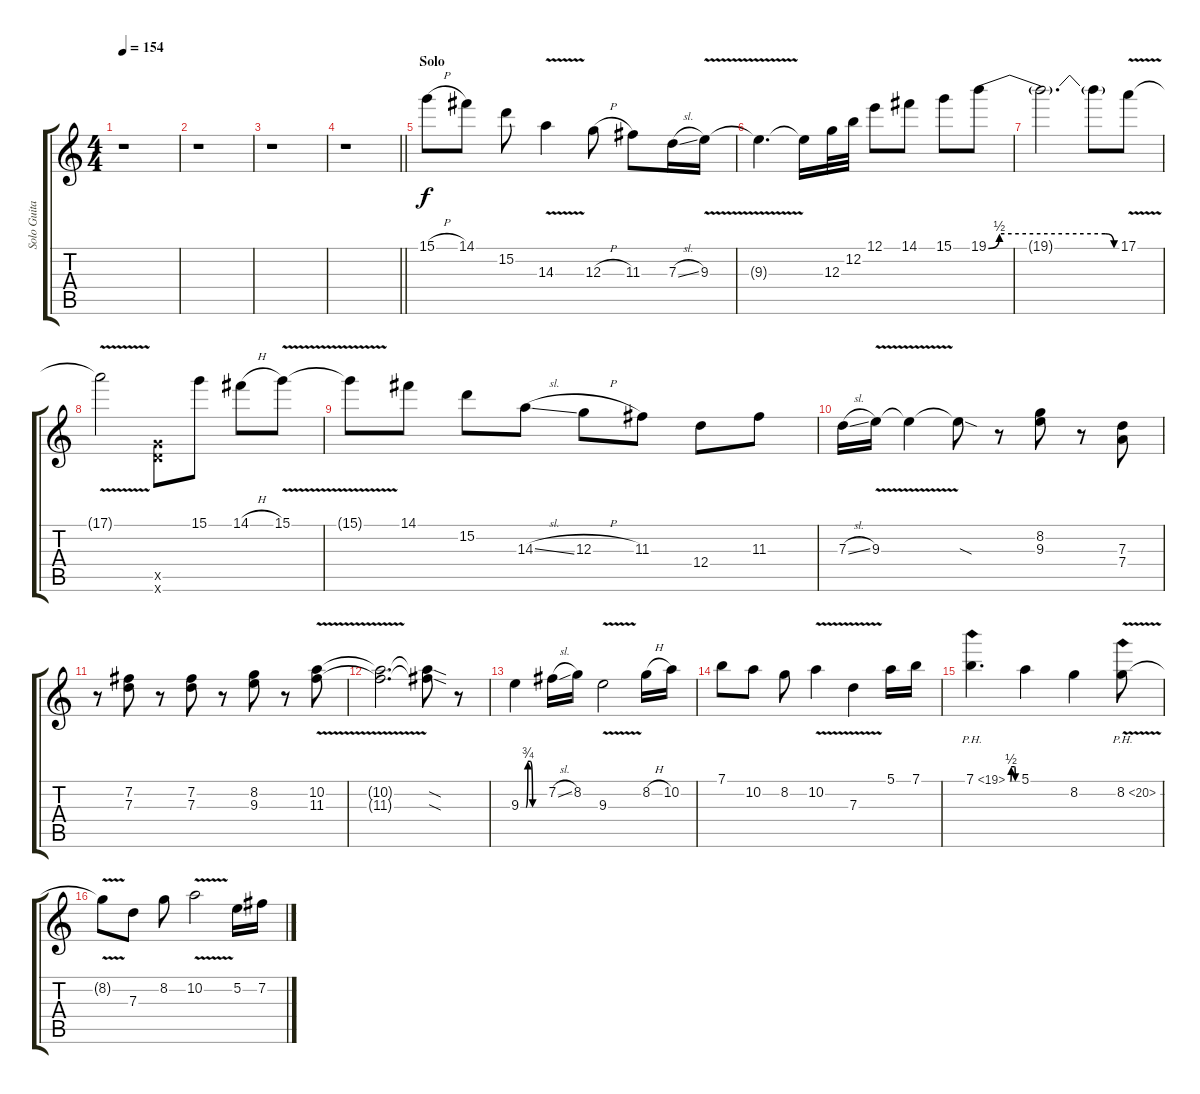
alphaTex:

\track ("Solo Guitar" "Solo Guita") {instrument overdrivenguitar}
\staff {score tabs}
\tuning (E4 B3 G3 D3 A2 E2) {hide}
\ts (4 4)
\tempo 154
\clef g2
\ks c
r.1{dy f} |
r.1 |
r.1 |
\barLineRight lightlight
r.1 |
\section ("" "Solo")
15.1{h}.8{volume 16 instrument overdrivenguitar} 14.1.8 15.2.8 14.3{v}.4 12.3{h}.8 11.3.8 7.3{sl}.16 9.3{v}.16 |
9.3{t}.4{d} 9.3{t}.16 12.3.32 12.2.32 12.1.8 14.1.8 15.1.8 19.1{be (custom 0 0 5 2 53 2 57 0 60 0)}.8 |
19.1{t}.2{d} 19.1{t}.8 17.1{v}.8 |
17.1{t}.2 (10.5{x} 10.6{x}).8 15.1.8 14.1{h}.8 15.1{v}.8 |
15.1{t}.8 14.1.8 15.2.8 14.3{sl}.8 12.3{h}.8 11.3.8 12.4.8 11.3.8 |
7.3{sl}.16 9.3{v}.16 9.3{t}.4 9.3{sod t}.8 r.8 (8.2 9.3).8 r.8 (7.3 7.4).8 |
r.8 (7.2 7.3).8 r.8 (7.2 7.3).8 r.8 (8.2 9.3).8 r.8 (10.2{v} 11.3{v}).8 |
(10.2{t} 11.3{t}).2{d} (10.2{sod t} 11.3{sod t}).8 r.8 |
9.3{be (custom 0 0 13 0 18 3 24 3 30 0 60 0)}.4 7.2{sl}.16 8.2.16 9.3{v}.2 8.2{h}.16 10.2.16 |
7.1.8 10.2.8 8.2.8 10.2{v}.4 7.3{v}.4 5.1.16 7.1.16 |
7.1{be (custom 0 0 5 0 10 2 38 2 43 0 60 0) ph 12}.4{d} 5.1.4 8.2.4 8.2{ph 12 v}.8 |
8.2{t}.8 7.3.8 8.2.8 10.2{v}.2 5.2.16 7.2.16
